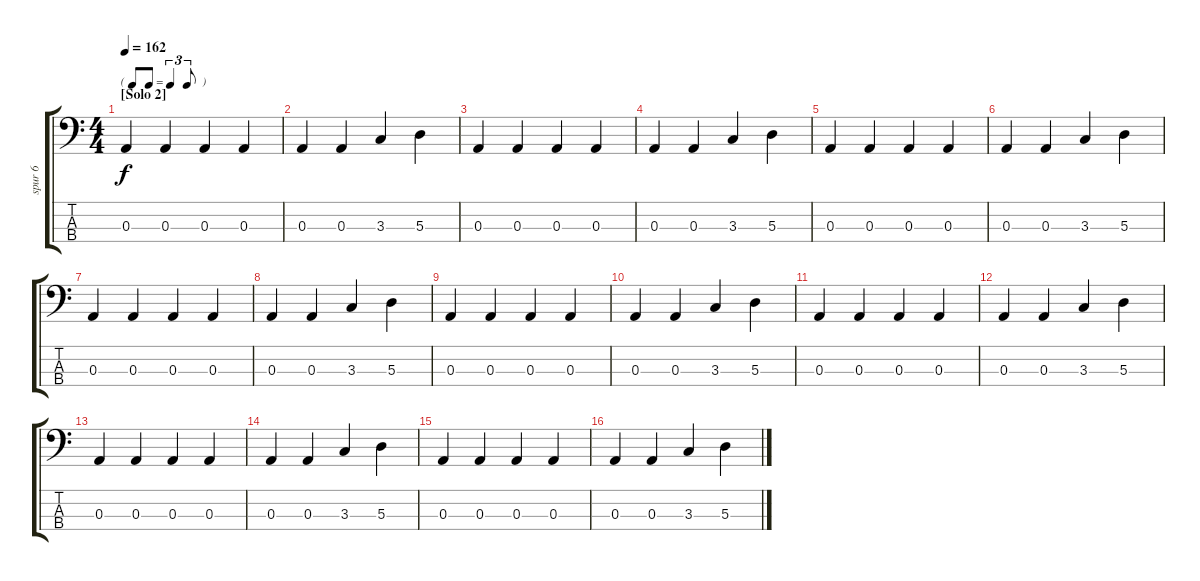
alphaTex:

\track ("spur 6" "spur 6") {instrument electricbasspick}
\staff {score tabs}
\tuning (G2 D2 A1 E1) {hide}
\ts (4 4)
\tf triplet8th
\section ("" "[Solo 2]")
\tempo 162
\clef f4
\ks c
0.3.4{dy f} 0.3.4 0.3.4 0.3.4 |
0.3.4 0.3.4 3.3.4 5.3.4 |
0.3.4 0.3.4 0.3.4 0.3.4 |
0.3.4 0.3.4 3.3.4 5.3.4 |
0.3.4 0.3.4 0.3.4 0.3.4 |
0.3.4 0.3.4 3.3.4 5.3.4 |
0.3.4 0.3.4 0.3.4 0.3.4 |
0.3.4 0.3.4 3.3.4 5.3.4 |
0.3.4 0.3.4 0.3.4 0.3.4 |
0.3.4 0.3.4 3.3.4 5.3.4 |
0.3.4 0.3.4 0.3.4 0.3.4 |
0.3.4 0.3.4 3.3.4 5.3.4 |
0.3.4 0.3.4 0.3.4 0.3.4 |
0.3.4 0.3.4 3.3.4 5.3.4 |
0.3.4 0.3.4 0.3.4 0.3.4 |
0.3.4 0.3.4 3.3.4 5.3.4
